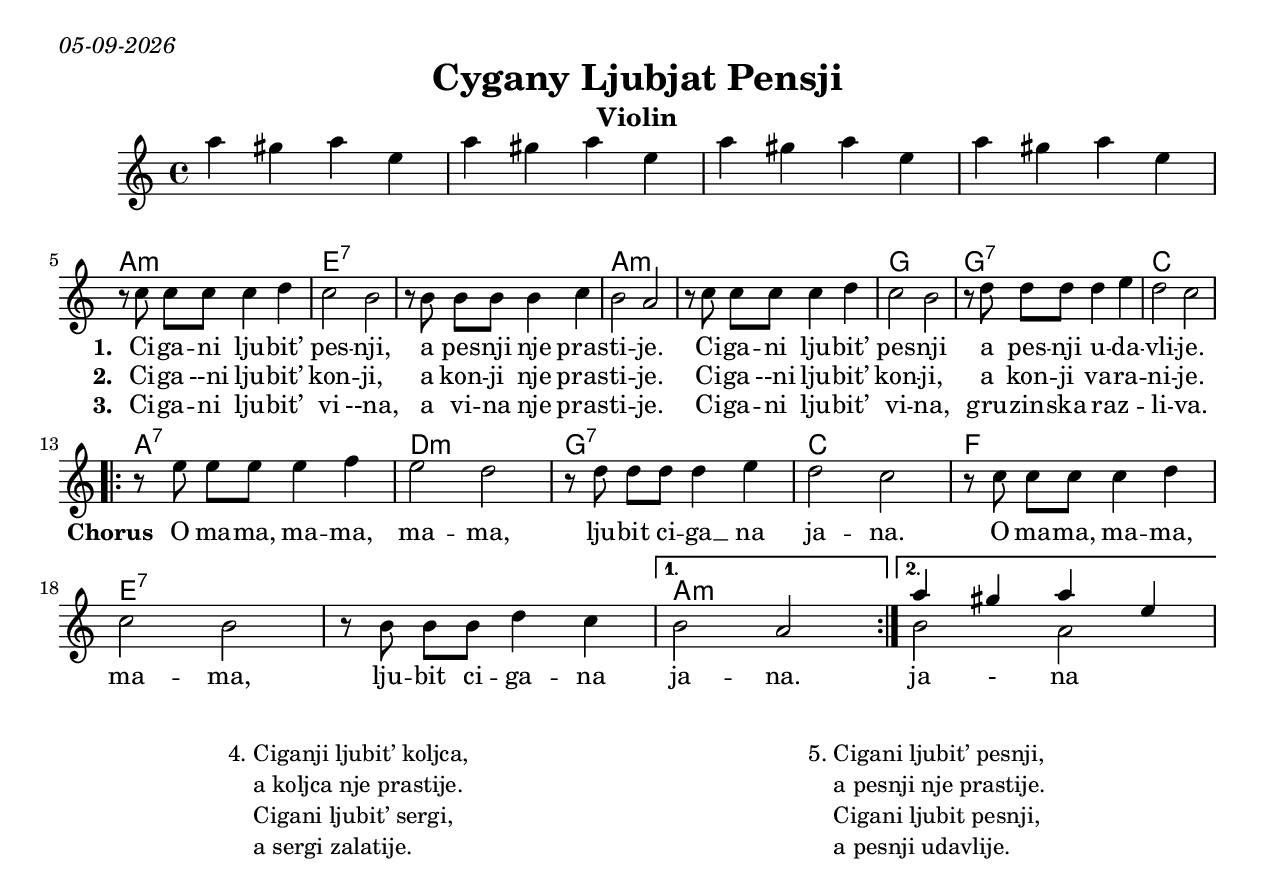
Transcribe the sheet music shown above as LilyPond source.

\version "2.18.0"
\include "english.ly"
%\pointAndClickOff
%#(ly:expect-warning "cannot end volta")
%showLastLength = R1*8

\paper{
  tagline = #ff
  print-all-headers = ##t
  #(set-paper-size "letter")
}
date = #(strftime "%d-%m-%Y" (localtime (current-time)))

\markup{ \italic{ \date }  }

%\markup{ Got something to say? }


global = {
  \clef treble
  \key g \major
  \time 4/4
  \set Score.markFormatter = #format-mark-box-alphabet
}

%#################################### Melody ########################
melody = \relative c' {
  \global
  %\partial 16*3 a16 d f   %lead in notes

  \repeat unfold 4 {e'4 ds e b}
  \break


  %\repeat volta 2{
  %  \mark \default
  r8 g g [g] g4 a|
  g2 fs
  r8 fs8 fs[fs] fs4 g|
  fs2 e

  r8 g g [g] g4 a|
  g2 fs
  r8 a a [a] a4 b
  a2 g
  \break
  \repeat volta 2{
    r8 b b[b] b4 c
    b2 a
    r8 a a [a] a4 b
    a2 g

    % O mama
    r8 g g[g] g4 a
    g2 fs
    r8 fs8 fs[fs] a4 g

  }
  \alternative{

  {fs2 e}
  {
  <<
      {\voiceOne e'4 ds e b}
      \new Voice

      {\voiceTwo fs2  e}
    >>

  }
  }



}
%################################# Lyrics #####################
\addlyrics{

  \repeat unfold 16 \skip 2
  \set stanza = #"1. "
  Ci -- ga -- ni lju -- bit’ pes -- nji,
  a pes -- nji nje pras -- ti -- je.
  Ci -- ga -- ni lju -- bit’ pes -- nji
  a pes -- nji u -- da -- vli -- je.


  \set stanza = #"Chorus "O ma -- ma,  ma -- ma, ma -- ma,
  lju -- bit ci -- ga __ na ja -- na.
  O ma -- ma,  ma -- ma, ma -- ma,
  lju -- bit ci -- ga -- na ja --  na.
  ja  -  na

}
\addlyrics {
  \repeat unfold 16 \skip 2
  \set stanza = #"2. "
  Ci -- ga --ni lju -- bit’ kon -- ji,
  a kon -- ji nje pras -- ti -- je.
  Ci -- ga --ni lju -- bit’ kon -- ji,
  a kon -- ji va -- ra -- ni -- je.
}
\addlyrics {
  \repeat unfold 16 \skip 2
  \set stanza = #"3. "
  Ci -- ga -- ni lju -- bit’ vi --na,
  a vi -- na nje pras -- ti -- je.
  Ci -- ga -- ni lju -- bit’ vi -- na,
  gru -- zin -- ska raz -- _ li -- va.
}
%################################# Chords #######################
harmonies = \chordmode {
  s1*4
  e1:m

  b1*2:7  % looks like H in original
  e1*2:m
  d1
  d1:7
  g1
  %\parenthesize  e1:7
  %chorus
  e1:7  %g1
  a1:m
  d1:7
  g1
  c1
  b1*2:7
  e1:m
  %coda
  \once \set chordChanges = ##f

}

\score {
  <<
    \new ChordNames {
      \set chordChanges = ##f
      \transpose g c \harmonies
    }
    \new Staff  \transpose g c' \melody
  >>
  \header{
    title= "Cygany Ljubjat Pensji"
    subtitle=""
    composer= ""
    instrument = "Violin"
    arranger= ""
  }
  \midi{\tempo 4 = 120}
  \layout{indent = 1.0\cm}
}

% more verses:
\markup{}
\markup {
  \fill-line {
    \hspace #0.1 % distance from left margin
    \column {
      \line { "4."
              \column {
                "Ciganji ljubit’ koljca,"
                "a koljca nje prastije."
                "Cigani ljubit’ sergi,"
                "a sergi zalatije."
              }
      }
      \hspace #0.2 % vertical distance between verses
      \line { ""
              \column {

              }
      }
    }
    \hspace #0.1  % horiz. distance between columns
    \column {
      \line { "5."
              \column {
                "Cigani ljubit’ pesnji,"
                "a pesnji nje prastije."
                "Cigani ljubit pesnji,"
                "a pesnji udavlije."
              }
      }
      \hspace #0.2 % distance between verses
      \line { ""
              \column {
                ""
              }
      }
    }
    \hspace #0.1 % distance to right margin
  }
}



%{

Cigani ljubit’ pesnji,
a pesnji nje prastije.
Cigani ljubit pesnji,
a pesnji udavlije.

chorus:
O mama, mama, mama,
ljubit cigana jana.
O mama, mama, mama,
ljubit cigana jana.

chorus

Cigani ljubit’ sumi,
a sumi nje prastije.
Cigani ljubit’ sumi
a sumi daragije.

chorus

Cigani ljubit’ konji,
a konji nje prastije.
Cigani ljubit konji,
a konji varanije.

chorus

Cigani ljubit’ vina,
a vina nje prastije.
Cigani ljubit vina,
gruzinska razliva.

chorus
*****************
Ciganji ljubit’ koljca,
a koljca nje prastije.
Cigani ljubit’ sergi,
a sergi zalatije.

chorus

Cigani ljubit’ pesnji,
a pesnji nje prastije.
Cigani ljubit pesnji,
a pesnji udavlije.

chorus:

Translation:

Gypsies love poems,
songs, special, unusual,
gypsies love songs, songs about heroes.

Oh mama, mama, mama,
I love the gypsy Jana … 2x

Gypsies prefer fur coats,
special fur coats,
gypsies prefer fur coats,
expensive fur coats.

Oh mama, mama, mama,
I love the gypsy Jana … 2x

Gypsies love horses, race horses,
gypsies love horses, race horses.

Oh mama, mama, mama,
I love the gypsy Jana … 2x

Gypsies prefer wine, good wine,
gypsies love wine and refill St. George.

Oh mama, mama, mama,
I love the gypsy Jana … 2x

Gypsies prefer rings and special jewelry,
gypsies love earrings, gold earrings.

Oh mama, mama, mama,
I love the gypsy Jana … 2x

%}